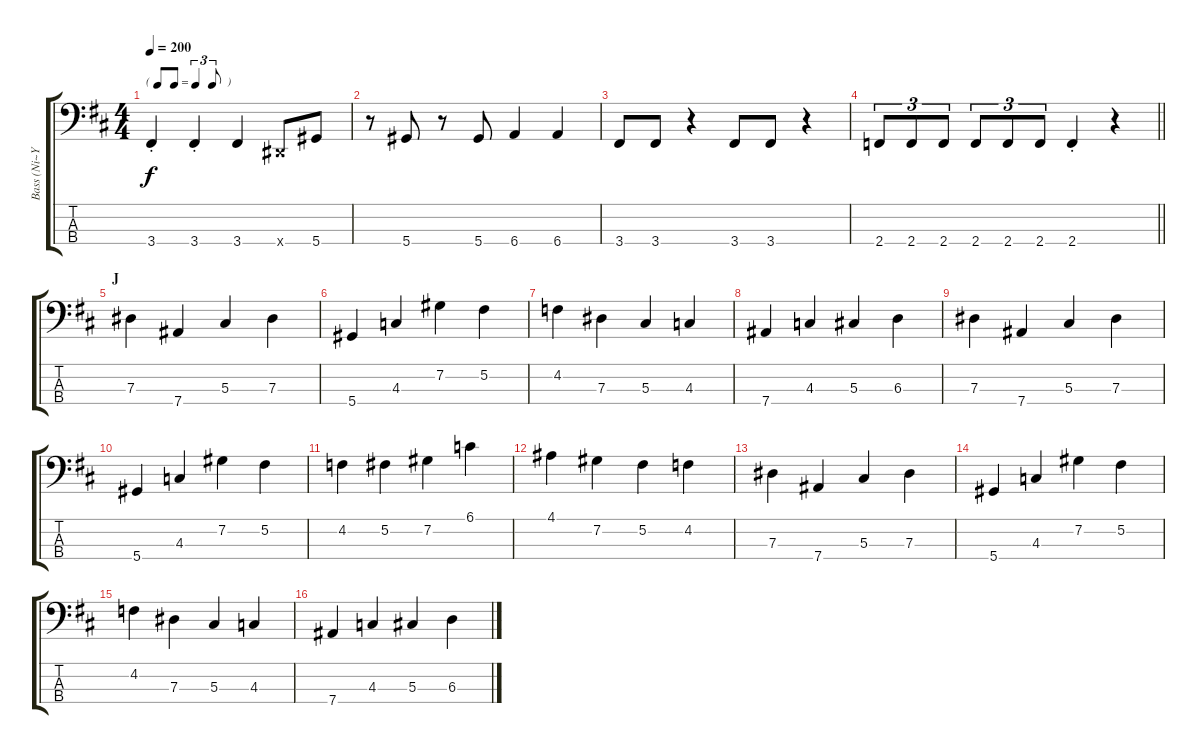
\track ("Bass (Ni~Ya)" "Bass (Ni~Y") {instrument electricbassfinger}
\staff {score tabs}
\tuning (Gb2 Db2 Ab1 Eb1) {hide}
\ts (4 4)
\tf triplet8th
\tempo 200
\clef f4
\ks d
3.4{st}.4{dy f} 3.4{st}.4 3.4.4 0.4{x}.8 5.4.8 |
r.8 5.4.8 r.8 5.4.8 6.4.4 6.4.4 |
3.4.8 3.4.8 r.4 3.4.8 3.4.8 r.4 |
\barLineRight lightlight
2.4.8{tu (3 2)} 2.4.8{tu (3 2)} 2.4.8{tu (3 2)} 2.4.8{tu (3 2)} 2.4.8{tu (3 2)} 2.4.8{tu (3 2)} 2.4{st}.4 r.4 |
\section ("" "J")
7.3.4 7.4.4 5.3.4 7.3.4 |
5.4.4 4.3.4 7.2.4 5.2.4 |
4.2.4 7.3.4 5.3.4 4.3.4 |
7.4.4 4.3.4 5.3.4 6.3.4 |
7.3.4 7.4.4 5.3.4 7.3.4 |
5.4.4 4.3.4 7.2.4 5.2.4 |
4.2.4 5.2.4 7.2.4 6.1.4 |
4.1.4 7.2.4 5.2.4 4.2.4 |
7.3.4 7.4.4 5.3.4 7.3.4 |
5.4.4 4.3.4 7.2.4 5.2.4 |
4.2.4 7.3.4 5.3.4 4.3.4 |
7.4.4 4.3.4 5.3.4 6.3.4
